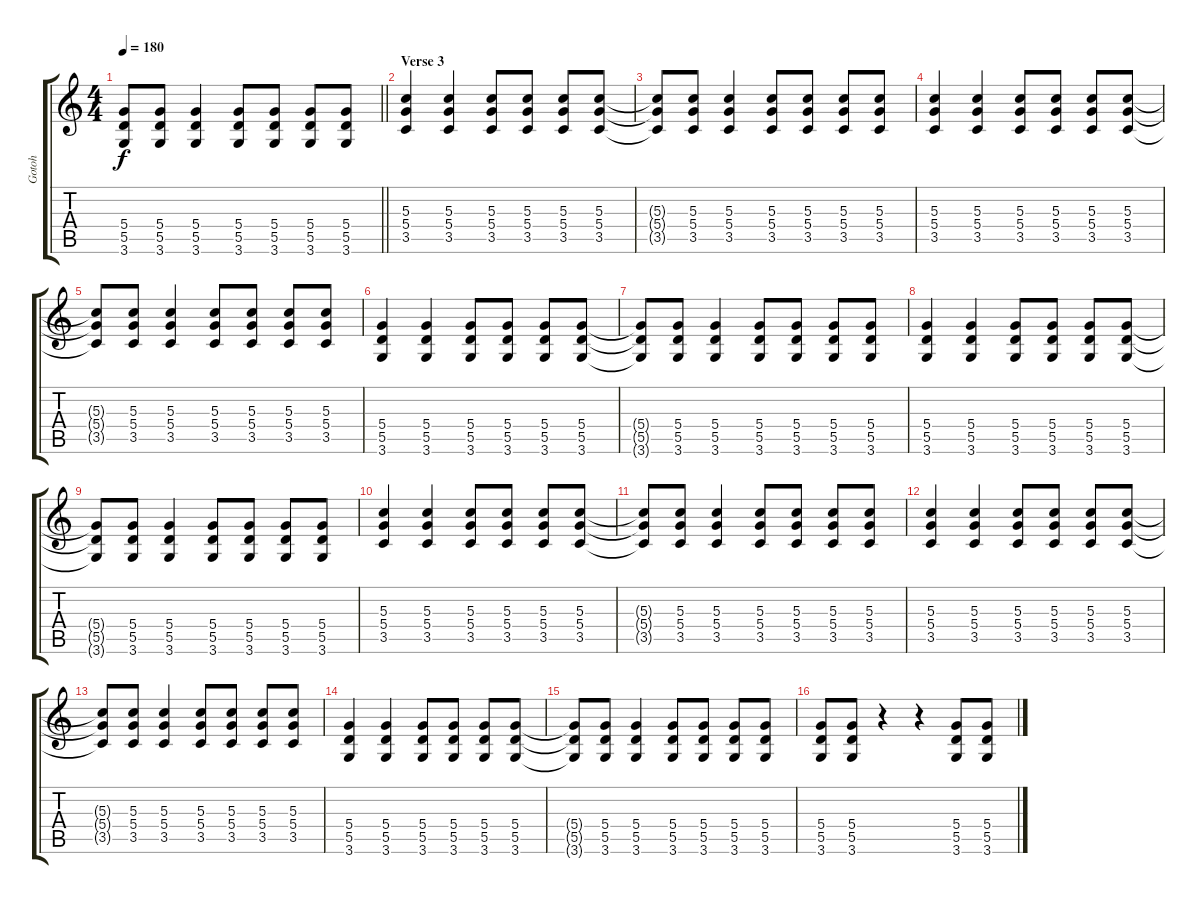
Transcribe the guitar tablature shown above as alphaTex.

\track ("Gotoh" "Gotoh") {instrument distortionguitar}
\staff {score tabs}
\tuning (E4 B3 G3 D3 A2 E2) {hide}
\ts (4 4)
\tempo 180
\clef g2
\barLineRight lightlight
\ks c
(5.4{t} 5.5{t} 3.6{t}).8{dy f} (5.4 5.5 3.6).8 (5.4 5.5 3.6).4 (5.4 5.5 3.6).8 (5.4 5.5 3.6).8 (5.4 5.5 3.6).8 (5.4 5.5 3.6).8 |
\section ("" "Verse 3")
(5.3 5.4 3.5).4 (5.3 5.4 3.5).4 (5.3 5.4 3.5).8 (5.3 5.4 3.5).8 (5.3 5.4 3.5).8 (5.3 5.4 3.5).8 |
(5.3{t} 5.4{t} 3.5{t}).8 (5.3 5.4 3.5).8 (5.3 5.4 3.5).4 (5.3 5.4 3.5).8 (5.3 5.4 3.5).8 (5.3 5.4 3.5).8 (5.3 5.4 3.5).8 |
(5.3 5.4 3.5).4 (5.3 5.4 3.5).4 (5.3 5.4 3.5).8 (5.3 5.4 3.5).8 (5.3 5.4 3.5).8 (5.3 5.4 3.5).8 |
(5.3{t} 5.4{t} 3.5{t}).8 (5.3 5.4 3.5).8 (5.3 5.4 3.5).4 (5.3 5.4 3.5).8 (5.3 5.4 3.5).8 (5.3 5.4 3.5).8 (5.3 5.4 3.5).8 |
(5.4 5.5 3.6).4 (5.4 5.5 3.6).4 (5.4 5.5 3.6).8 (5.4 5.5 3.6).8 (5.4 5.5 3.6).8 (5.4 5.5 3.6).8 |
(5.4{t} 5.5{t} 3.6{t}).8 (5.4 5.5 3.6).8 (5.4 5.5 3.6).4 (5.4 5.5 3.6).8 (5.4 5.5 3.6).8 (5.4 5.5 3.6).8 (5.4 5.5 3.6).8 |
(5.4 5.5 3.6).4 (5.4 5.5 3.6).4 (5.4 5.5 3.6).8 (5.4 5.5 3.6).8 (5.4 5.5 3.6).8 (5.4 5.5 3.6).8 |
(5.4{t} 5.5{t} 3.6{t}).8 (5.4 5.5 3.6).8 (5.4 5.5 3.6).4 (5.4 5.5 3.6).8 (5.4 5.5 3.6).8 (5.4 5.5 3.6).8 (5.4 5.5 3.6).8 |
(5.3 5.4 3.5).4 (5.3 5.4 3.5).4 (5.3 5.4 3.5).8 (5.3 5.4 3.5).8 (5.3 5.4 3.5).8 (5.3 5.4 3.5).8 |
(5.3{t} 5.4{t} 3.5{t}).8 (5.3 5.4 3.5).8 (5.3 5.4 3.5).4 (5.3 5.4 3.5).8 (5.3 5.4 3.5).8 (5.3 5.4 3.5).8 (5.3 5.4 3.5).8 |
(5.3 5.4 3.5).4 (5.3 5.4 3.5).4 (5.3 5.4 3.5).8 (5.3 5.4 3.5).8 (5.3 5.4 3.5).8 (5.3 5.4 3.5).8 |
(5.3{t} 5.4{t} 3.5{t}).8 (5.3 5.4 3.5).8 (5.3 5.4 3.5).4 (5.3 5.4 3.5).8 (5.3 5.4 3.5).8 (5.3 5.4 3.5).8 (5.3 5.4 3.5).8 |
(5.4 5.5 3.6).4 (5.4 5.5 3.6).4 (5.4 5.5 3.6).8 (5.4 5.5 3.6).8 (5.4 5.5 3.6).8 (5.4 5.5 3.6).8 |
(5.4{t} 5.5{t} 3.6{t}).8 (5.4 5.5 3.6).8 (5.4 5.5 3.6).4 (5.4 5.5 3.6).8 (5.4 5.5 3.6).8 (5.4 5.5 3.6).8 (5.4 5.5 3.6).8 |
(5.4 5.5 3.6).8 (5.4 5.5 3.6).8 r.4 r.4 (5.4 5.5 3.6).8 (5.4 5.5 3.6).8
